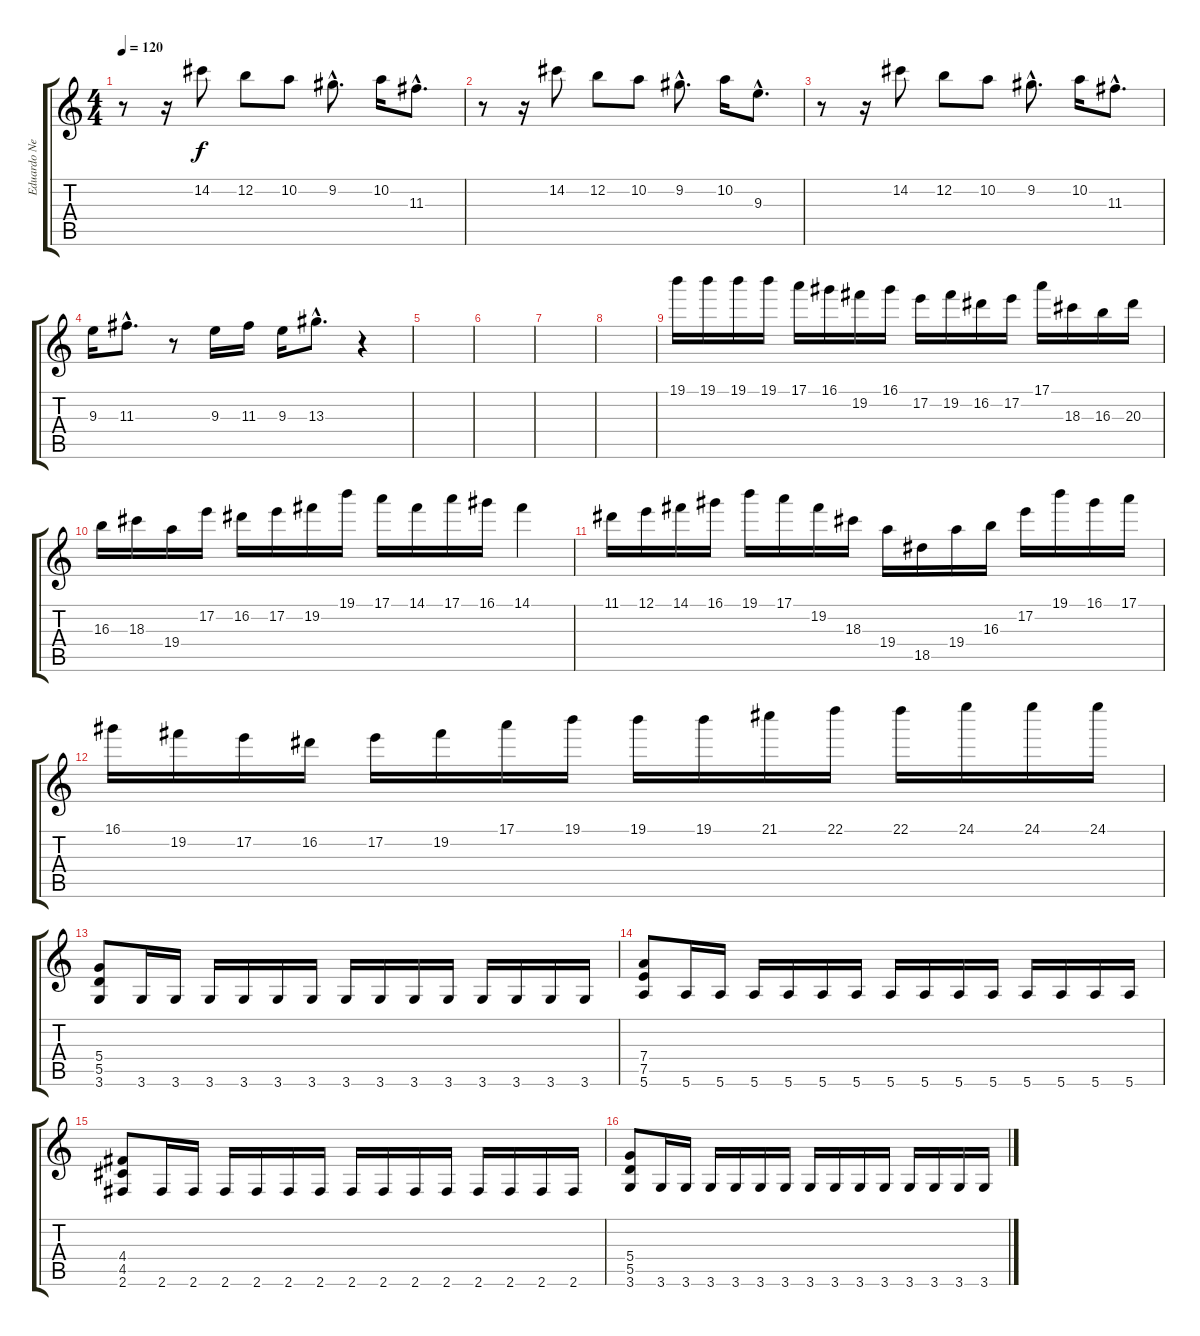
\track ("Eduardo Neves - Guitar" "Eduardo Ne") {instrument distortionguitar}
\staff {score tabs}
\tuning (E4 B3 G3 D3 A2 E2) {hide}
\ts (4 4)
\tempo 120
\clef g2
\ks c
r.8{dy f} r.16 14.2.8 12.2.8 10.2.8 9.2{hac}.8{d} 10.2.16 11.3{hac}.8{d} |
r.8 r.16 14.2.8 12.2.8 10.2.8 9.2{hac}.8{d} 10.2.16 9.3{hac}.8{d} |
r.8 r.16 14.2.8 12.2.8 10.2.8 9.2{hac}.8{d} 10.2.16 11.3{hac}.8{d} |
9.3.16 11.3{hac}.8{d} r.8 9.3.16 11.3.16 9.3.16 13.3{hac}.8{d} r.4 |
|
|
|
|
19.1.16 19.1.16 19.1.16 19.1.16 17.1.16 16.1.16 19.2.16 16.1.16 17.2.16 19.2.16 16.2.16 17.2.16 17.1.16 18.3.16 16.3.16 20.3.16 |
16.3.16 18.3.16 19.4.16 17.2.16 16.2.16 17.2.16 19.2.16 19.1.16 17.1.16 14.1.16 17.1.16 16.1.16 14.1.4 |
11.1.16 12.1.16 14.1.16 16.1.16 19.1.16 17.1.16 19.2.16 18.3.16 19.4.16 18.5.16 19.4.16 16.3.16 17.2.16 19.1.16 16.1.16 17.1.16 |
16.1.16 19.2.16 17.2.16 16.2.16 17.2.16 19.2.16 17.1.16 19.1.16 19.1.16 19.1.16 21.1.16 22.1.16 22.1.16 24.1.16 24.1.16 24.1.16 |
(5.4 5.5 3.6).8 3.6.16 3.6.16 3.6.16 3.6.16 3.6.16 3.6.16 3.6.16 3.6.16 3.6.16 3.6.16 3.6.16 3.6.16 3.6.16 3.6.16 |
(7.4 7.5 5.6).8 5.6.16 5.6.16 5.6.16 5.6.16 5.6.16 5.6.16 5.6.16 5.6.16 5.6.16 5.6.16 5.6.16 5.6.16 5.6.16 5.6.16 |
(4.4 4.5 2.6).8 2.6.16 2.6.16 2.6.16 2.6.16 2.6.16 2.6.16 2.6.16 2.6.16 2.6.16 2.6.16 2.6.16 2.6.16 2.6.16 2.6.16 |
(5.4 5.5 3.6).8 3.6.16 3.6.16 3.6.16 3.6.16 3.6.16 3.6.16 3.6.16 3.6.16 3.6.16 3.6.16 3.6.16 3.6.16 3.6.16 3.6.16
